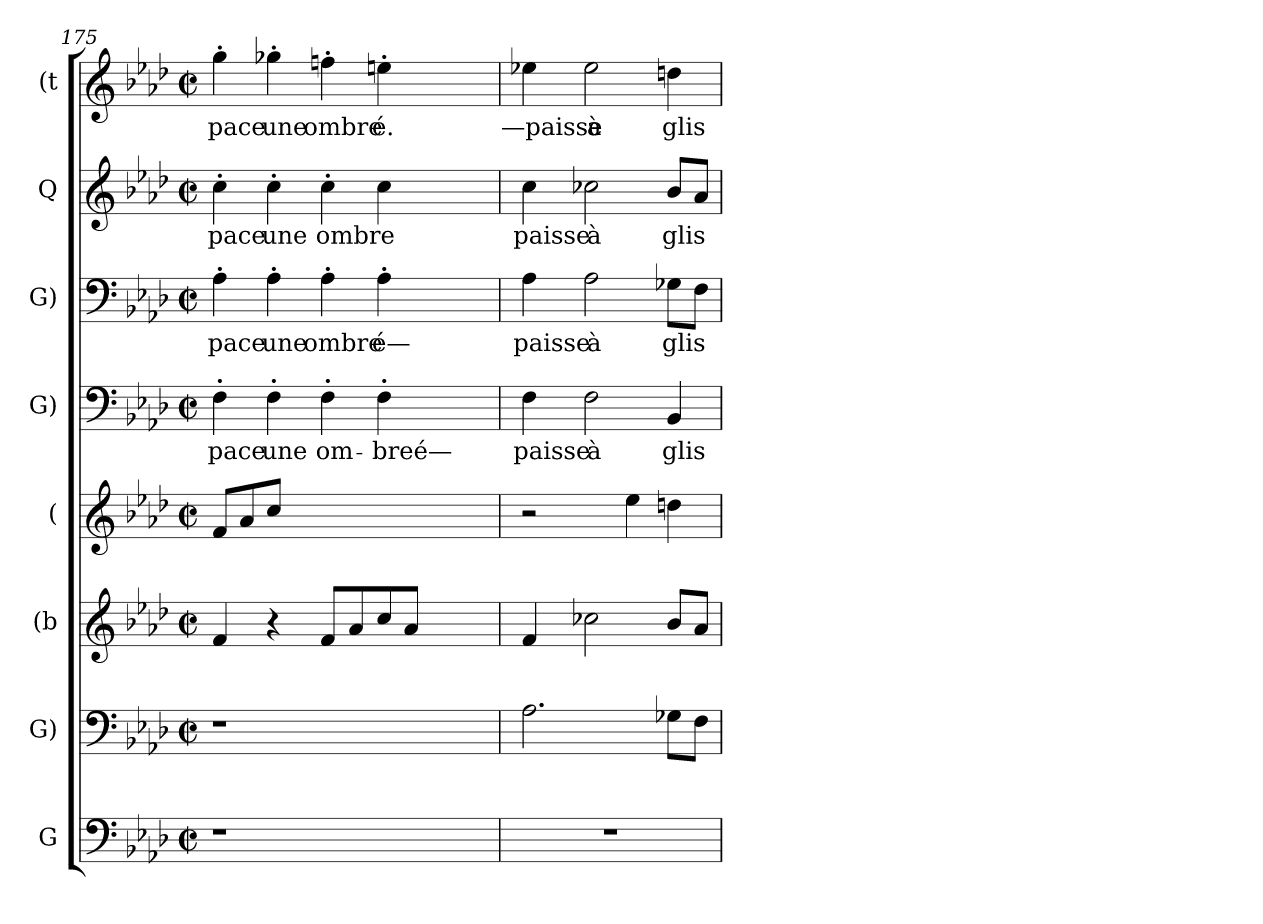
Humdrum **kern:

**kern	**kern	**kern	**kern	**kern	**text	**kern	**text	**kern	**text	**kern	**text
*part8	*part7	*part6	*part5	*part4	*part4	*part3	*part3	*part2	*part2	*part1	*part1
*staff8	*staff7	*staff6	*staff5	*staff4	*staff4	*staff3	*staff3	*staff2	*staff2	*staff1	*staff1
*I"G	*I"G)	*I"(b	*I"(	*I"G)	*	*I"G)	*	*I"Q	*	*I"(t	*
*clefF4	*clefF4	*clefG2	*clefG2	*clefF4	*	*clefF4	*	*clefG2	*	*clefG2	*
*k[b-e-a-d-]	*k[b-e-a-d-]	*k[b-e-a-d-]	*k[b-e-a-d-]	*k[b-e-a-d-]	*	*k[b-e-a-d-]	*	*k[b-e-a-d-]	*	*k[b-e-a-d-]	*
*M2/2	*M2/2	*M2/2	*M2/2	*M2/2	*	*M2/2	*	*M2/2	*	*M2/2	*
*met(c|)	*met(c|)	*met(c|)	*met(c|)	*met(c|)	*	*met(c|)	*	*met(c|)	*	*met(c|)	*
=175	=175	=175	=175	=175	=175	=175	=175	=175	=175	=175	=175
1r	1r	4fi/	8fi/L	4F'>i\	pace	4A-'>i\	pace	4cc'>i\	pace	4gg'>i\	pace
.	.	.	8a-i/	.	.	.	.	.	.	.	.
.	.	4r	8cci/J	4F'>i\	une	4A-'>i\	une	4cc'>i\	une	4gg-X'>i\	une
.	.	.	2ryy	.	.	.	.	.	.	.	.
.	.	8fi/L	.	4F'>i\	om-	4A-'>i\	ombre	4cc'>i\	ombre	4ffn'>i\	ombre
.	.	8a-i/	.	.	.	.	.	.	.	.	.
!	!	!	!	!	!	!	!	!LO:N:vis=4	!	!	!
.	.	8cci/	.	4F'>i\	breé—	4A-'>i\	é—	4.ccj\	.	4een'>i\	é.
.	.	8a-i/J	8ryy	.	.	.	.	.	.	.	.
4.ryy	4.ryy	4.ryy	4.ryy	4.ryy	.	4.ryy	.	.	.	4.ryy	.
.	.	.	.	.	.	.	.	4ryy	.	.	.
!!LO:PB:g=z
=176	=176	=176	=176	=176	=176	=176	=176	=176	=176	=176	=176
1r	2.A-i\	4fi/	2r	4Fi\	paisse	4A-i\	paisse	4cci\	paisse	4ee-Xi\	—paisse
.	.	2cc-Xi\	.	2Fi\	à	2A-i\	à	2cc-Xi\	à	2ee-i\	à
.	.	.	4ee-i\	.	.	.	.	.	.	.	.
.	8G-Xi\L	8b-i/L	4ddni\	4BB-i/	glis	8G-Xi\L	glis	8b-i/L	glis	4ddni\	glis
.	8Fi\J	8a-i/J	.	.	.	8Fi\J	.	8a-i/J	.	.	.
=	=	=	=	=	=	=	=	=	=	=	=
*-	*-	*-	*-	*-	*-	*-	*-	*-	*-	*-	*-
